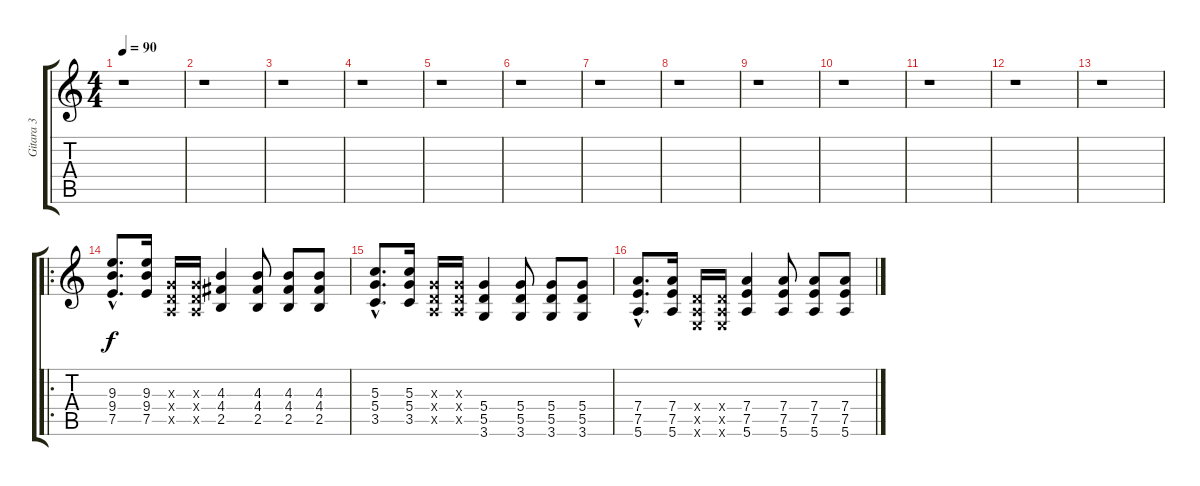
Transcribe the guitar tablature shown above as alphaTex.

\track ("Gitara 3" "Gitara 3") {instrument distortionguitar}
\staff {score tabs}
\tuning (E4 B3 G3 D3 A2 E2) {hide}
\ts (4 4)
\tempo 90
\clef g2
\ks c
r.1{dy f} |
r.1 |
r.1 |
r.1 |
r.1 |
r.1 |
r.1 |
r.1 |
r.1 |
r.1 |
r.1 |
r.1 |
r.1 |
\ro
(9.3{hac} 9.4{hac} 7.5{hac}).8{d instrument distortionguitar} (9.3 9.4 7.5).16 (0.3{x} 0.4{x} 0.5{x}).16 (0.3{x} 0.4{x} 0.5{x}).16 (4.3 4.4 2.5).4 (4.3 4.4 2.5).8 (4.3 4.4 2.5).8 (4.3 4.4 2.5).8 |
(5.3{hac} 5.4{hac} 3.5{hac}).8{d} (5.3 5.4 3.5).16 (0.3{x} 0.4{x} 0.5{x}).16 (0.3{x} 0.4{x} 0.5{x}).16 (5.4 5.5 3.6).4 (5.4 5.5 3.6).8 (5.4 5.5 3.6).8 (5.4 5.5 3.6).8 |
(7.4{hac} 7.5{hac} 5.6{hac}).8{d} (7.4 7.5 5.6).16 (0.4{x} 0.5{x} 0.6{x}).16 (0.4{x} 0.5{x} 0.6{x}).16 (7.4 7.5 5.6).4 (7.4 7.5 5.6).8 (7.4 7.5 5.6).8 (7.4 7.5 5.6).8
